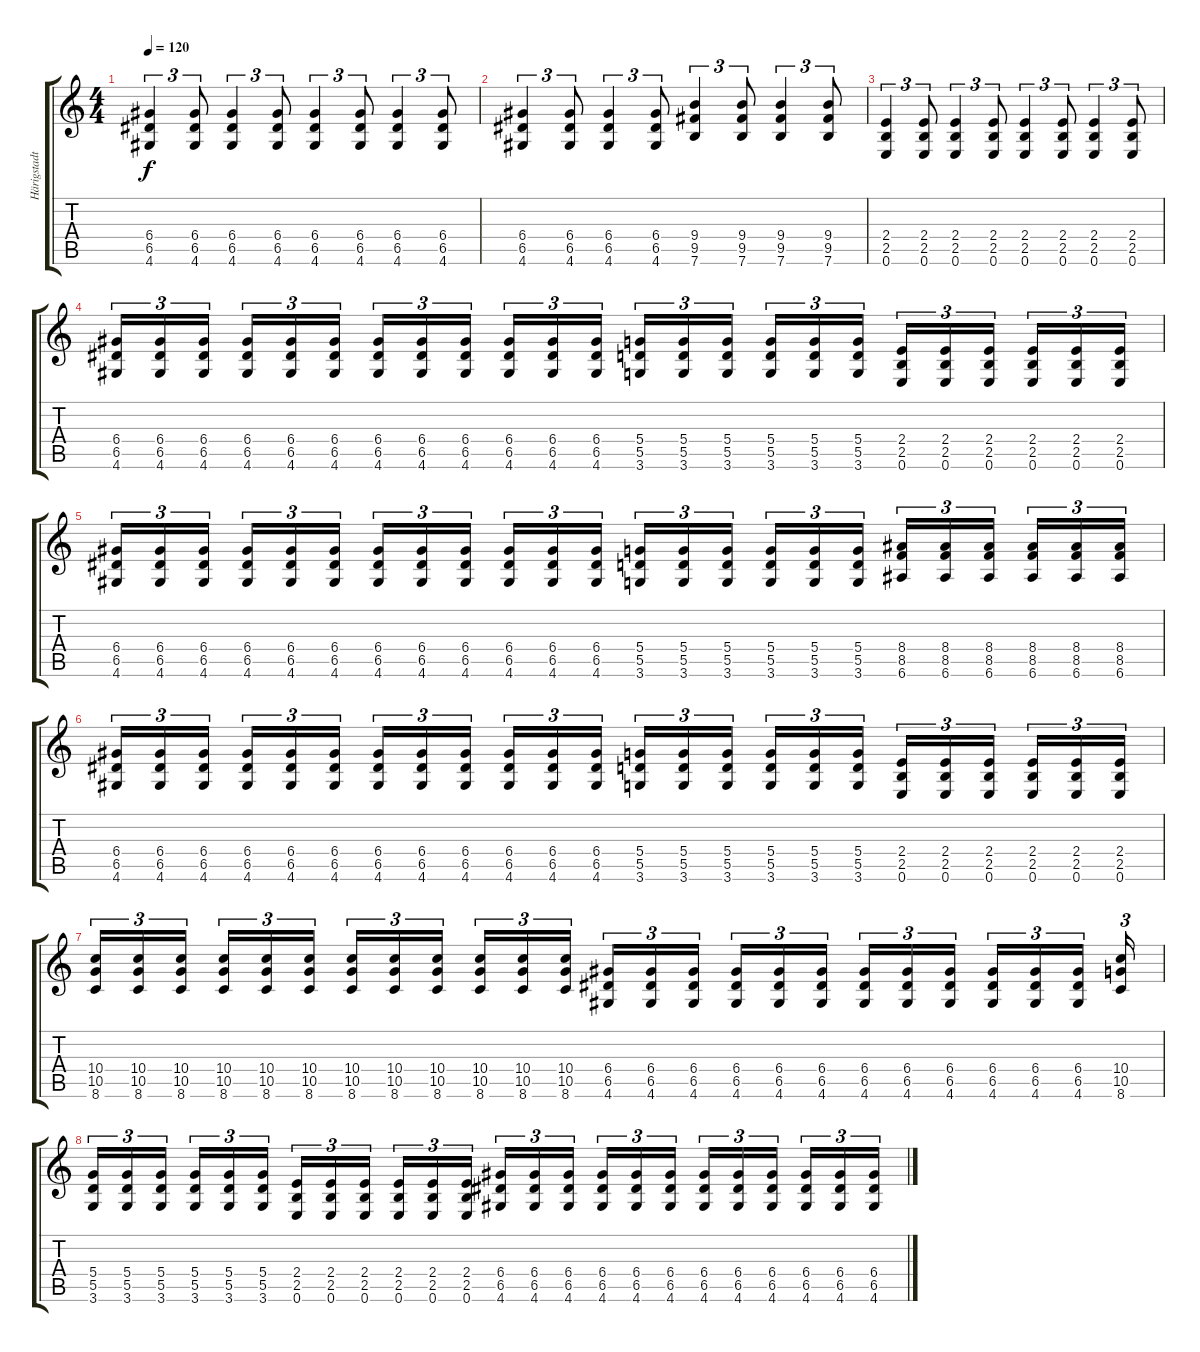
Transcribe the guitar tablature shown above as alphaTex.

\track ("Härigstadt" "Härigstadt") {instrument distortionguitar}
\staff {score tabs}
\tuning (E4 B3 G3 D3 A2 E2) {hide}
\ts (4 4)
\tempo 120
\clef g2
\ks c
(6.4 6.5 4.6).4{tu (3 2) dy f} (6.4 6.5 4.6).8{tu (3 2)} (6.4 6.5 4.6).4{tu (3 2)} (6.4 6.5 4.6).8{tu (3 2)} (6.4 6.5 4.6).4{tu (3 2)} (6.4 6.5 4.6).8{tu (3 2)} (6.4 6.5 4.6).4{tu (3 2)} (6.4 6.5 4.6).8{tu (3 2)} |
(6.4 6.5 4.6).4{tu (3 2)} (6.4 6.5 4.6).8{tu (3 2)} (6.4 6.5 4.6).4{tu (3 2)} (6.4 6.5 4.6).8{tu (3 2)} (9.4 9.5 7.6).4{tu (3 2)} (9.4 9.5 7.6).8{tu (3 2)} (9.4 9.5 7.6).4{tu (3 2)} (9.4 9.5 7.6).8{tu (3 2)} |
(2.4 2.5 0.6).4{tu (3 2)} (2.4 2.5 0.6).8{tu (3 2)} (2.4 2.5 0.6).4{tu (3 2)} (2.4 2.5 0.6).8{tu (3 2)} (2.4 2.5 0.6).4{tu (3 2)} (2.4 2.5 0.6).8{tu (3 2)} (2.4 2.5 0.6).4{tu (3 2)} (2.4 2.5 0.6).8{tu (3 2)} |
(6.4 6.5 4.6).16{tu (3 2)} (6.4 6.5 4.6).16{tu (3 2)} (6.4 6.5 4.6).16{tu (3 2)} (6.4 6.5 4.6).16{tu (3 2)} (6.4 6.5 4.6).16{tu (3 2)} (6.4 6.5 4.6).16{tu (3 2)} (6.4 6.5 4.6).16{tu (3 2)} (6.4 6.5 4.6).16{tu (3 2)} (6.4 6.5 4.6).16{tu (3 2)} (6.4 6.5 4.6).16{tu (3 2)} (6.4 6.5 4.6).16{tu (3 2)} (6.4 6.5 4.6).16{tu (3 2)} (5.4 5.5 3.6).16{tu (3 2)} (5.4 5.5 3.6).16{tu (3 2)} (5.4 5.5 3.6).16{tu (3 2)} (5.4 5.5 3.6).16{tu (3 2)} (5.4 5.5 3.6).16{tu (3 2)} (5.4 5.5 3.6).16{tu (3 2)} (2.4 2.5 0.6).16{tu (3 2)} (2.4 2.5 0.6).16{tu (3 2)} (2.4 2.5 0.6).16{tu (3 2)} (2.4 2.5 0.6).16{tu (3 2)} (2.4 2.5 0.6).16{tu (3 2)} (2.4 2.5 0.6).16{tu (3 2)} |
(6.4 6.5 4.6).16{tu (3 2)} (6.4 6.5 4.6).16{tu (3 2)} (6.4 6.5 4.6).16{tu (3 2)} (6.4 6.5 4.6).16{tu (3 2)} (6.4 6.5 4.6).16{tu (3 2)} (6.4 6.5 4.6).16{tu (3 2)} (6.4 6.5 4.6).16{tu (3 2)} (6.4 6.5 4.6).16{tu (3 2)} (6.4 6.5 4.6).16{tu (3 2)} (6.4 6.5 4.6).16{tu (3 2)} (6.4 6.5 4.6).16{tu (3 2)} (6.4 6.5 4.6).16{tu (3 2)} (5.4 5.5 3.6).16{tu (3 2)} (5.4 5.5 3.6).16{tu (3 2)} (5.4 5.5 3.6).16{tu (3 2)} (5.4 5.5 3.6).16{tu (3 2)} (5.4 5.5 3.6).16{tu (3 2)} (5.4 5.5 3.6).16{tu (3 2)} (8.4 8.5 6.6).16{tu (3 2)} (8.4 8.5 6.6).16{tu (3 2)} (8.4 8.5 6.6).16{tu (3 2)} (8.4 8.5 6.6).16{tu (3 2)} (8.4 8.5 6.6).16{tu (3 2)} (8.4 8.5 6.6).16{tu (3 2)} |
(6.4 6.5 4.6).16{tu (3 2)} (6.4 6.5 4.6).16{tu (3 2)} (6.4 6.5 4.6).16{tu (3 2)} (6.4 6.5 4.6).16{tu (3 2)} (6.4 6.5 4.6).16{tu (3 2)} (6.4 6.5 4.6).16{tu (3 2)} (6.4 6.5 4.6).16{tu (3 2)} (6.4 6.5 4.6).16{tu (3 2)} (6.4 6.5 4.6).16{tu (3 2)} (6.4 6.5 4.6).16{tu (3 2)} (6.4 6.5 4.6).16{tu (3 2)} (6.4 6.5 4.6).16{tu (3 2)} (5.4 5.5 3.6).16{tu (3 2)} (5.4 5.5 3.6).16{tu (3 2)} (5.4 5.5 3.6).16{tu (3 2)} (5.4 5.5 3.6).16{tu (3 2)} (5.4 5.5 3.6).16{tu (3 2)} (5.4 5.5 3.6).16{tu (3 2)} (2.4 2.5 0.6).16{tu (3 2)} (2.4 2.5 0.6).16{tu (3 2)} (2.4 2.5 0.6).16{tu (3 2)} (2.4 2.5 0.6).16{tu (3 2)} (2.4 2.5 0.6).16{tu (3 2)} (2.4 2.5 0.6).16{tu (3 2)} |
(10.4 10.5 8.6).16{tu (3 2)} (10.4 10.5 8.6).16{tu (3 2)} (10.4 10.5 8.6).16{tu (3 2)} (10.4 10.5 8.6).16{tu (3 2)} (10.4 10.5 8.6).16{tu (3 2)} (10.4 10.5 8.6).16{tu (3 2)} (10.4 10.5 8.6).16{tu (3 2)} (10.4 10.5 8.6).16{tu (3 2)} (10.4 10.5 8.6).16{tu (3 2)} (10.4 10.5 8.6).16{tu (3 2)} (10.4 10.5 8.6).16{tu (3 2)} (10.4 10.5 8.6).16{tu (3 2)} (6.4 6.5 4.6).16{tu (3 2)} (6.4 6.5 4.6).16{tu (3 2)} (6.4 6.5 4.6).16{tu (3 2)} (6.4 6.5 4.6).16{tu (3 2)} (6.4 6.5 4.6).16{tu (3 2)} (6.4 6.5 4.6).16{tu (3 2)} (6.4 6.5 4.6).16{tu (3 2)} (6.4 6.5 4.6).16{tu (3 2)} (6.4 6.5 4.6).16{tu (3 2)} (6.4 6.5 4.6).16{tu (3 2)} (6.4 6.5 4.6).16{tu (3 2)} (6.4 6.5 4.6).16{tu (3 2)} (10.4 10.5 8.6).16{tu (3 2)} |
(5.4 5.5 3.6).16{tu (3 2)} (5.4 5.5 3.6).16{tu (3 2)} (5.4 5.5 3.6).16{tu (3 2)} (5.4 5.5 3.6).16{tu (3 2)} (5.4 5.5 3.6).16{tu (3 2)} (5.4 5.5 3.6).16{tu (3 2)} (2.4 2.5 0.6).16{tu (3 2)} (2.4 2.5 0.6).16{tu (3 2)} (2.4 2.5 0.6).16{tu (3 2)} (2.4 2.5 0.6).16{tu (3 2)} (2.4 2.5 0.6).16{tu (3 2)} (2.4 2.5 0.6).16{tu (3 2)} (6.4 6.5 4.6).16{tu (3 2)} (6.4 6.5 4.6).16{tu (3 2)} (6.4 6.5 4.6).16{tu (3 2)} (6.4 6.5 4.6).16{tu (3 2)} (6.4 6.5 4.6).16{tu (3 2)} (6.4 6.5 4.6).16{tu (3 2)} (6.4 6.5 4.6).16{tu (3 2)} (6.4 6.5 4.6).16{tu (3 2)} (6.4 6.5 4.6).16{tu (3 2)} (6.4 6.5 4.6).16{tu (3 2)} (6.4 6.5 4.6).16{tu (3 2)} (6.4 6.5 4.6).16{tu (3 2)}
